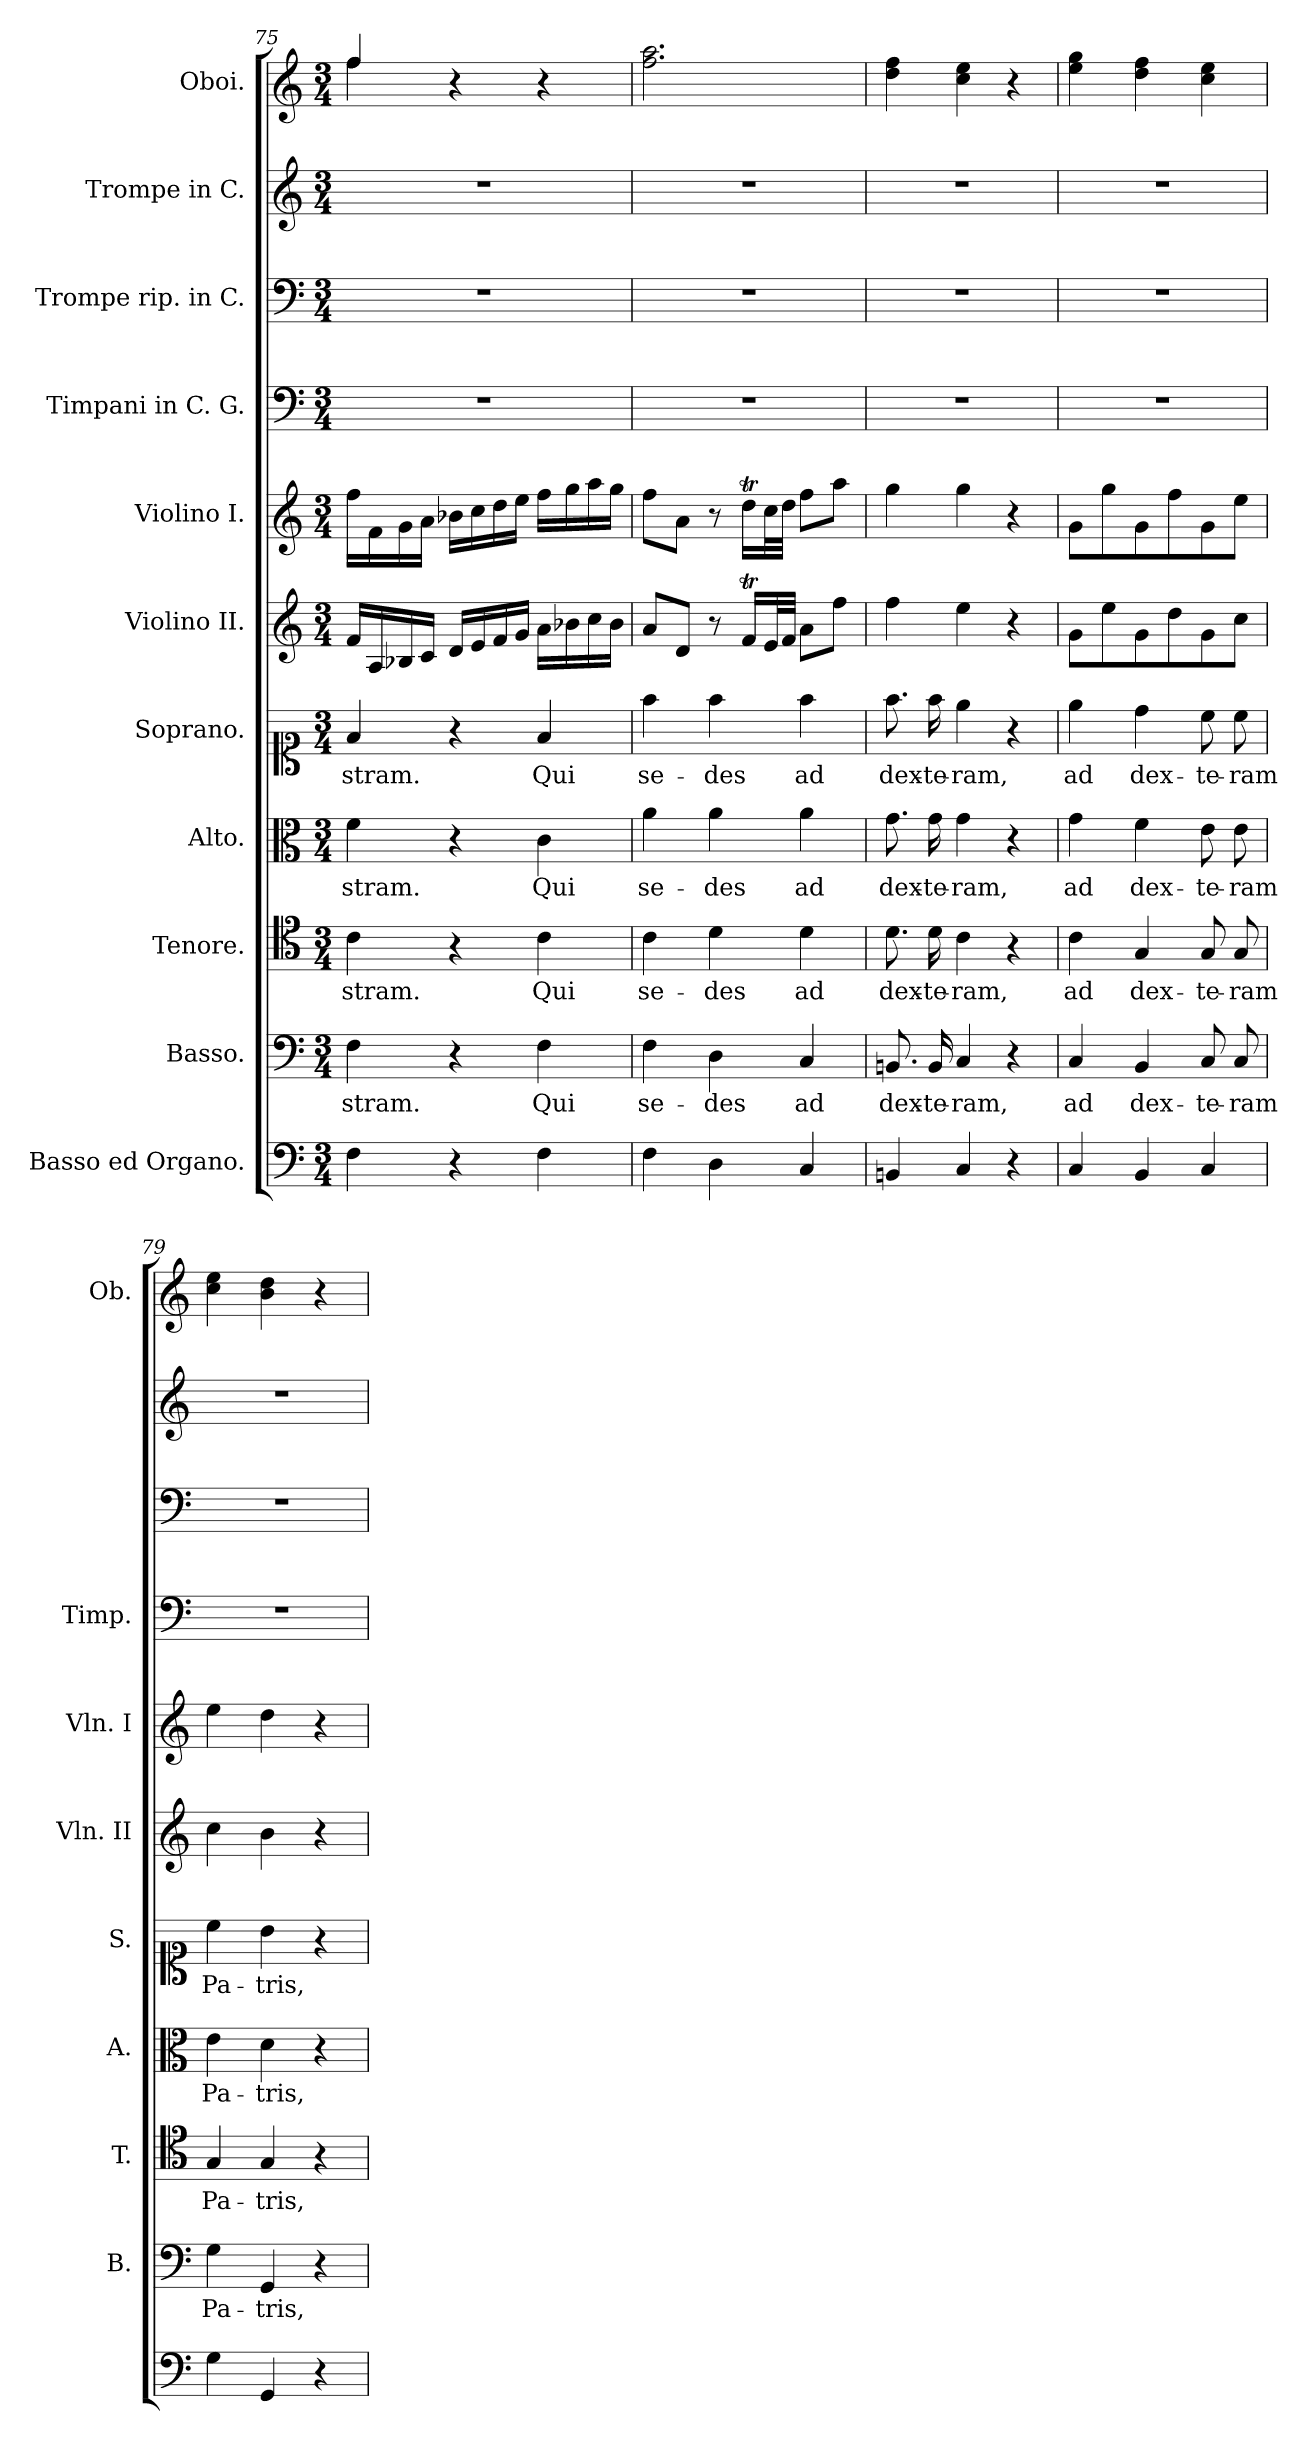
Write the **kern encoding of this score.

**kern	**kern	**text	**kern	**text	**kern	**text	**kern	**text	**kern	**kern	**kern	**kern	**kern	**kern
*part11	*part10	*part10	*part9	*part9	*part8	*part8	*part7	*part7	*part6	*part5	*part4	*part3	*part2	*part1
*staff11	*staff10	*staff10	*staff9	*staff9	*staff8	*staff8	*staff7	*staff7	*staff6	*staff5	*staff4	*staff3	*staff2	*staff1
*I"Basso ed  Organo.	*I"Basso.	*	*I"Tenore.	*	*I"Alto.	*	*I"Soprano.	*	*I"Violino II.	*I"Violino I.	*I"Timpani in C. G.	*I"Trompe rip. in C.	*I"Trompe in C.	*I"Oboi.
*	*I'B.	*	*I'T.	*	*I'A.	*	*I'S.	*	*I'Vln. II	*I'Vln. I	*I'Timp.	*	*	*I'Ob.
*clefF4	*clefF4	*	*clefC4	*	*clefC3	*	*clefC1	*	*clefG2	*clefG2	*clefF4	*clefF4	*clefG2	*clefG2
*k[]	*k[]	*	*k[]	*	*k[]	*	*k[]	*	*k[]	*k[]	*k[]	*k[]	*k[]	*k[]
*M3/4	*M3/4	*	*M3/4	*	*M3/4	*	*M3/4	*	*M3/4	*M3/4	*M3/4	*M3/4	*M3/4	*M3/4
=75	=75	=75	=75	=75	=75	=75	=75	=75	=75	=75	=75	=75	=75	=75
!	!	!LO:LY:b	!	!LO:LY:b	!	!LO:LY:b	!	!LO:LY:b	!	!	!	!	!	!
*	*	*	*	*	*	*	*	*	*	*	*	*	*	*^
4F\	4F\	-stram.	4c\	-stram.	4f\	-stram.	4f/	-stram.	16f/LL	16ff\LL	2.r	2.r	2.r	4ff/	4ff\
.	.	.	.	.	.	.	.	.	16A/	16f\	.	.	.	.	.
.	.	.	.	.	.	.	.	.	16B-X/	16g\	.	.	.	.	.
.	.	.	.	.	.	.	.	.	16c/JJ	16a\JJ	.	.	.	.	.
4r	4r	.	4r	.	4r	.	4r	.	16d/LL	16b-X\LL	.	.	.	4r	4ryy
.	.	.	.	.	.	.	.	.	16e/	16cc\	.	.	.	.	.
.	.	.	.	.	.	.	.	.	16f/	16dd\	.	.	.	.	.
.	.	.	.	.	.	.	.	.	16g/JJ	16ee\JJ	.	.	.	.	.
!	!	!LO:LY:b	!	!LO:LY:b	!	!LO:LY:b	!	!LO:LY:b	!	!	!	!	!	!	!
4F\	4F\	Qui	4c\	Qui	4c\	Qui	4f/	Qui	16a\LL	16ff\LL	.	.	.	4r	4ryy
.	.	.	.	.	.	.	.	.	16b-X\	16gg\	.	.	.	.	.
.	.	.	.	.	.	.	.	.	16cc\	16aa\	.	.	.	.	.
.	.	.	.	.	.	.	.	.	16b-\JJ	16gg\JJ	.	.	.	.	.
*	*	*	*	*	*	*	*	*	*	*	*	*	*	*v	*v
!!LO:LB:g=z
=76	=76	=76	=76	=76	=76	=76	=76	=76	=76	=76	=76	=76	=76	=76
!	!	!LO:LY:b	!	!LO:LY:b	!	!LO:LY:b	!	!LO:LY:b	!	!	!	!	!	!
4F\	4F\	se-	4c\	se-	4a\	se-	4ff\	se-	8a/L	8ff\L	2.r	2.r	2.r	2.ff\ 2.aa\
.	.	.	.	.	.	.	.	.	8d/J	8a\J	.	.	.	.
!	!	!LO:LY:b	!	!LO:LY:b	!	!LO:LY:b	!	!LO:LY:b	!	!	!	!	!	!
4D\	4D\	-des	4d\	-des	4a\	-des	4ff\	-des	8r	8r	.	.	.	.
.	.	.	.	.	.	.	.	.	16fT/LL	16ddT\LL	.	.	.	.
.	.	.	.	.	.	.	.	.	32e/L	32cc\L	.	.	.	.
.	.	.	.	.	.	.	.	.	32f/JJJ	32dd\JJJ	.	.	.	.
!	!	!LO:LY:b	!	!LO:LY:b	!	!LO:LY:b	!	!LO:LY:b	!	!	!	!	!	!
4C/	4C/	ad	4d\	ad	4a\	ad	4ff\	ad	8a\L	8ff\L	.	.	.	.
.	.	.	.	.	.	.	.	.	8ff\J	8aa\J	.	.	.	.
=77	=77	=77	=77	=77	=77	=77	=77	=77	=77	=77	=77	=77	=77	=77
!	!	!LO:LY:b	!	!LO:LY:b	!	!LO:LY:b	!	!LO:LY:b	!	!	!	!	!	!
4BBn/	8.BBn/	dex-	8.d\	dex-	8.g\	dex-	8.ff\	dex-	4ff\	4gg\	2.r	2.r	2.r	4dd\ 4ff\
!	!	!LO:LY:b	!	!LO:LY:b	!	!LO:LY:b	!	!LO:LY:b	!	!	!	!	!	!
.	16BB/	-te-	16d\	-te-	16g\	-te-	16ff\	-te-	.	.	.	.	.	.
!	!	!LO:LY:b	!	!LO:LY:b	!	!LO:LY:b	!	!LO:LY:b	!	!	!	!	!	!
4C/	4C/	-ram,	4c\	-ram,	4g\	-ram,	4ee\	-ram,	4ee\	4gg\	.	.	.	4cc\ 4ee\
4r	4r	.	4r	.	4r	.	4r	.	4r	4r	.	.	.	4r
=78	=78	=78	=78	=78	=78	=78	=78	=78	=78	=78	=78	=78	=78	=78
!	!	!LO:LY:b	!	!LO:LY:b	!	!LO:LY:b	!	!LO:LY:b	!	!	!	!	!	!
4C/	4C/	ad	4c\	ad	4g\	ad	4ee\	ad	8g\L	8g\L	2.r	2.r	2.r	4ee\ 4gg\
.	.	.	.	.	.	.	.	.	8ee\	8gg\	.	.	.	.
!	!	!LO:LY:b	!	!LO:LY:b	!	!LO:LY:b	!	!LO:LY:b	!	!	!	!	!	!
4BB/	4BB/	dex-	4G/	dex-	4f\	dex-	4dd\	dex-	8g\	8g\	.	.	.	4dd\ 4ff\
.	.	.	.	.	.	.	.	.	8dd\	8ff\	.	.	.	.
!	!	!LO:LY:b	!	!LO:LY:b	!	!LO:LY:b	!	!LO:LY:b	!	!	!	!	!	!
4C/	8C/	-te-	8G/	-te-	8e\	-te-	8cc\	-te-	8g\	8g\	.	.	.	4cc\ 4ee\
!	!	!LO:LY:b	!	!LO:LY:b	!	!LO:LY:b	!	!LO:LY:b	!	!	!	!	!	!
.	8C/	-ram	8G/	-ram	8e\	-ram	8cc\	-ram	8cc\J	8ee\J	.	.	.	.
=79	=79	=79	=79	=79	=79	=79	=79	=79	=79	=79	=79	=79	=79	=79
!	!	!LO:LY:b	!	!LO:LY:b	!	!LO:LY:b	!	!LO:LY:b	!	!	!	!	!	!
4G\	4G\	Pa-	4G/	Pa-	4e\	Pa-	4cc\	Pa-	4cc\	4ee\	2.r	2.r	2.r	4cc\ 4ee\
!	!	!LO:LY:b	!	!LO:LY:b	!	!LO:LY:b	!	!LO:LY:b	!	!	!	!	!	!
4GG/	4GG/	-tris,	4G/	-tris,	4d\	-tris,	4b\	-tris,	4b\	4dd\	.	.	.	4b\ 4dd\
4r	4r	.	4r	.	4r	.	4r	.	4r	4r	.	.	.	4r
=	=	=	=	=	=	=	=	=	=	=	=	=	=	=
*-	*-	*-	*-	*-	*-	*-	*-	*-	*-	*-	*-	*-	*-	*-
